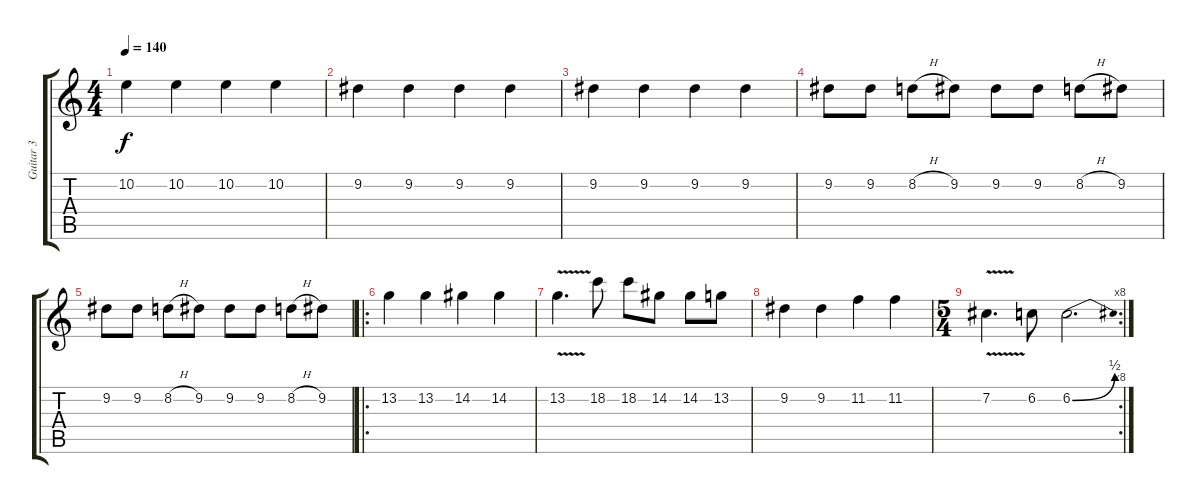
\track ("Guitar 3" "Guitar 3") {instrument electricguitarjazz bank 22}
\staff {score tabs}
\tuning (B3 Gb3 D3 A2 E2 B1) {hide}
\ts (4 4)
\tempo 140
\clef g2
\ks c
10.2.4{dy f} 10.2.4 10.2.4 10.2.4 |
9.2.4 9.2.4 9.2.4 9.2.4 |
9.2.4 9.2.4 9.2.4 9.2.4 |
9.2.8 9.2.8 8.2{h}.8 9.2.8 9.2.8 9.2.8 8.2{h}.8 9.2.8 |
9.2.8 9.2.8 8.2{h}.8 9.2.8 9.2.8 9.2.8 8.2{h}.8 9.2.8 |
\ro
13.2.4{volume 16} 13.2.4 14.2.4 14.2.4 |
13.2{v}.4{d} 18.2.8 18.2.8 14.2.8 14.2.8 13.2.8 |
9.2.4 9.2.4 11.2.4 11.2.4 |
\rc 8
\ts (5 4)
7.2{v}.4{d} 6.2.8 6.2{be (bend 0 0 60 2)}.2{d}
